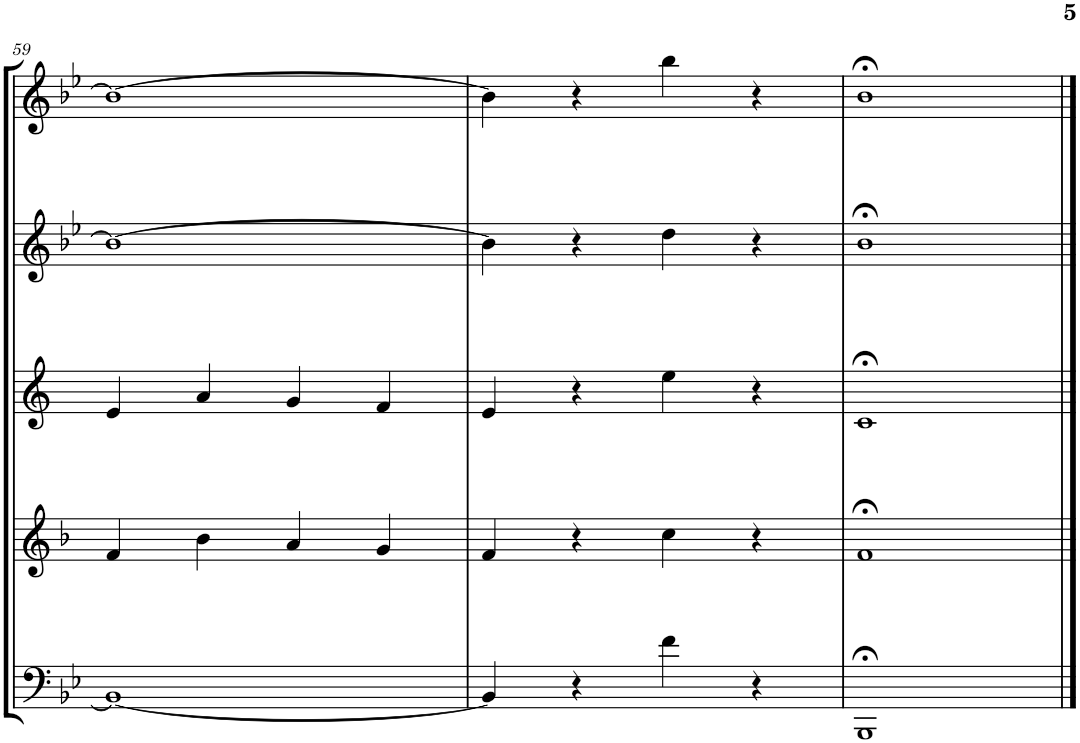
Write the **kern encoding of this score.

**kern	**kern	**kern	**kern	**kern
*part5	*part4	*part3	*part2	*part1
*staff5	*staff4	*staff3	*staff2	*staff1
*I"Bassoon	*I"Horn in F	*I"Bb Clarinet	*I"Oboe	*I"Flute
*I'Bsn	*I'Hn	*I'Cl	*I'Ob	*I'Fl
!!LO:PB:g=z
*clefF4	*clefG2	*clefG2	*clefG2	*clefG2
*	*Trd4c7	*Trd1c2	*	*
*k[b-e-]	*k[b-]	*k[]	*k[b-e-]	*k[b-e-]
*M4/4	*M4/4	*M4/4	*M4/4	*M4/4
=59	=59	=59	=59	=59
1BB-_	4f/	4e/	1b-_	1b-_
.	4b-\	4a/	.	.
.	4a/	4g/	.	.
.	4g/	4f/	.	.
=60	=60	=60	=60	=60
4BB-/]	4f/	4e/	4b-\]	4b-\]
4r	4r	4r	4r	4r
4f\	4cc\	4ee\	4dd\	4bb-\
4r	4r	4r	4r	4r
=61	=61	=61	=61	=61
1BBB-;<	1f;<	1c;<	1b-;<	1b-;<
==	==	==	==	==
*-	*-	*-	*-	*-
